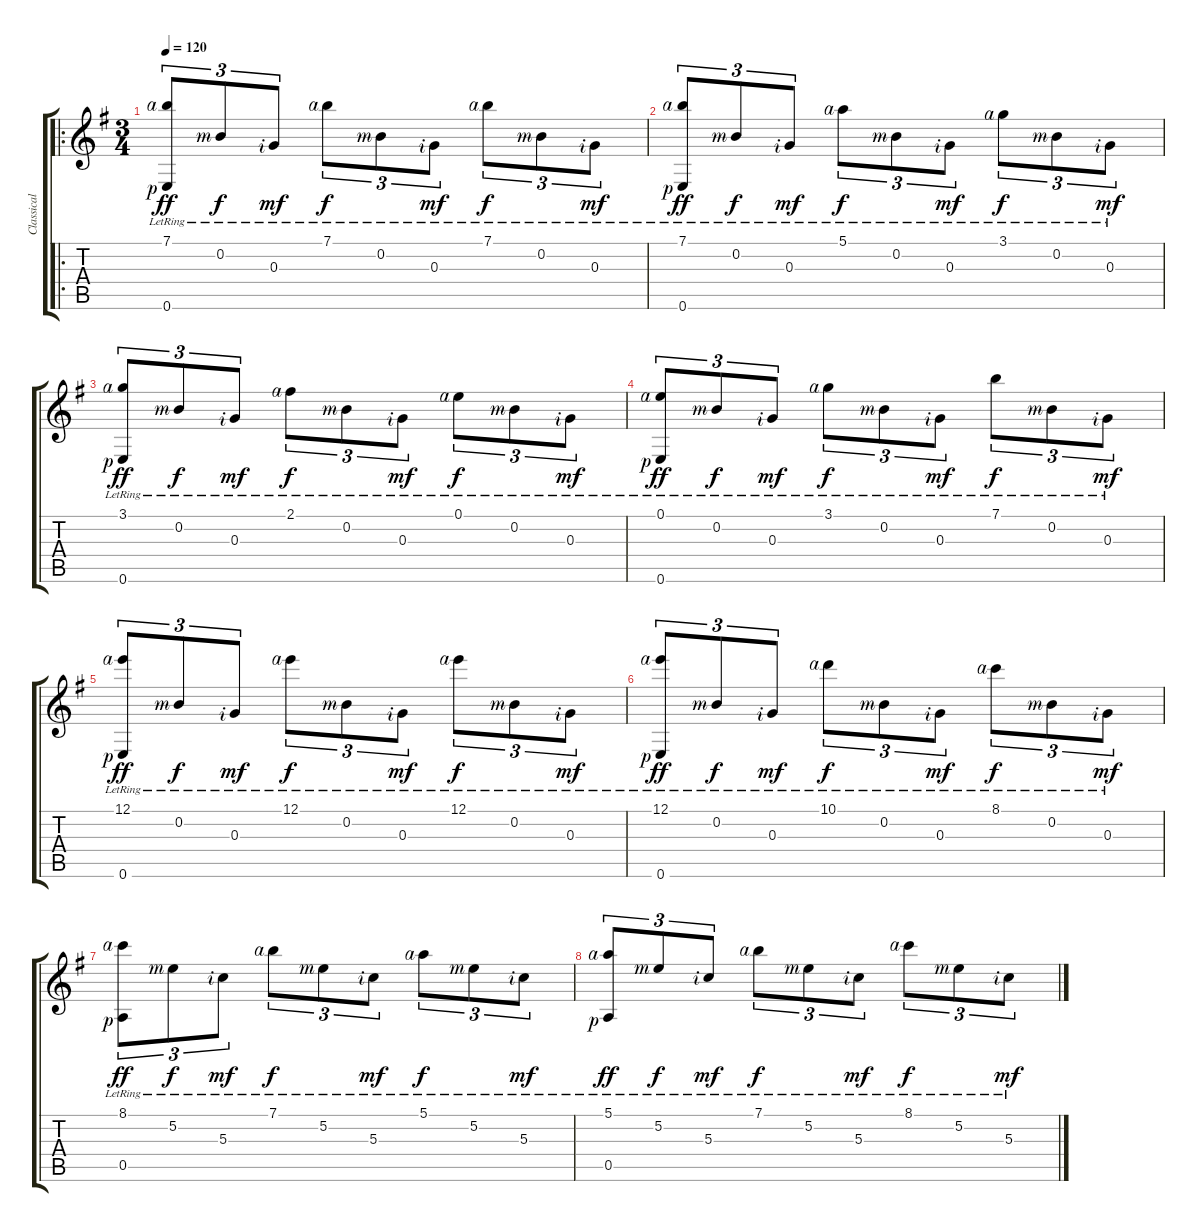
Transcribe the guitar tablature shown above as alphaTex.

\track ("Classical Guitar" "Classical ") {instrument acousticguitarnylon}
\staff {score tabs}
\tuning (E4 B3 G3 D3 A2 E2) {hide}
\ro
\ts (3 4)
\tempo 120
\clef g2
\ks eminor
(7.1{lr rf 4} 0.6{lr rf 1}).8{tu (3 2) dy ff instrument acousticguitarnylon} 0.2{lr rf 3}.8{tu (3 2) dy f} 0.3{lr rf 2}.8{tu (3 2) dy mf} 7.1{lr rf 4}.8{tu (3 2) dy f} 0.2{lr rf 3}.8{tu (3 2)} 0.3{lr rf 2}.8{tu (3 2) dy mf} 7.1{lr rf 4}.8{tu (3 2) dy f} 0.2{lr rf 3}.8{tu (3 2)} 0.3{lr rf 2}.8{tu (3 2) dy mf} |
(7.1{lr rf 4} 0.6{lr rf 1}).8{tu (3 2) dy ff} 0.2{lr rf 3}.8{tu (3 2) dy f} 0.3{lr rf 2}.8{tu (3 2) dy mf} 5.1{lr rf 4}.8{tu (3 2) dy f} 0.2{lr rf 3}.8{tu (3 2)} 0.3{lr rf 2}.8{tu (3 2) dy mf} 3.1{lr rf 4}.8{tu (3 2) dy f} 0.2{lr rf 3}.8{tu (3 2)} 0.3{lr rf 2}.8{tu (3 2) dy mf} |
(3.1{lr rf 4} 0.6{lr rf 1}).8{tu (3 2) dy ff} 0.2{lr rf 3}.8{tu (3 2) dy f} 0.3{lr rf 2}.8{tu (3 2) dy mf} 2.1{lr rf 4}.8{tu (3 2) dy f} 0.2{lr rf 3}.8{tu (3 2)} 0.3{lr rf 2}.8{tu (3 2) dy mf} 0.1{lr rf 4}.8{tu (3 2) dy f} 0.2{lr rf 3}.8{tu (3 2)} 0.3{lr rf 2}.8{tu (3 2) dy mf} |
(0.1{lr rf 4} 0.6{lr rf 1}).8{tu (3 2) dy ff} 0.2{lr rf 3}.8{tu (3 2) dy f} 0.3{lr rf 2}.8{tu (3 2) dy mf} 3.1{lr rf 4}.8{tu (3 2) dy f} 0.2{lr rf 3}.8{tu (3 2)} 0.3{lr rf 2}.8{tu (3 2) dy mf} 7.1{lr}.8{tu (3 2) dy f} 0.2{lr rf 3}.8{tu (3 2)} 0.3{lr rf 2}.8{tu (3 2) dy mf} |
(12.1{lr rf 4} 0.6{lr rf 1}).8{tu (3 2) dy ff} 0.2{lr rf 3}.8{tu (3 2) dy f} 0.3{lr rf 2}.8{tu (3 2) dy mf} 12.1{lr rf 4}.8{tu (3 2) dy f} 0.2{lr rf 3}.8{tu (3 2)} 0.3{lr rf 2}.8{tu (3 2) dy mf} 12.1{lr rf 4}.8{tu (3 2) dy f} 0.2{lr rf 3}.8{tu (3 2)} 0.3{lr rf 2}.8{tu (3 2) dy mf} |
(12.1{lr rf 4} 0.6{lr rf 1}).8{tu (3 2) dy ff} 0.2{lr rf 3}.8{tu (3 2) dy f} 0.3{lr rf 2}.8{tu (3 2) dy mf} 10.1{lr rf 4}.8{tu (3 2) dy f} 0.2{lr rf 3}.8{tu (3 2)} 0.3{lr rf 2}.8{tu (3 2) dy mf} 8.1{lr rf 4}.8{tu (3 2) dy f} 0.2{lr rf 3}.8{tu (3 2)} 0.3{lr rf 2}.8{tu (3 2) dy mf} |
(8.1{lr rf 4} 0.5{lr rf 1}).8{tu (3 2) dy ff} 5.2{lr rf 3}.8{tu (3 2) dy f} 5.3{lr rf 2}.8{tu (3 2) dy mf} 7.1{lr rf 4}.8{tu (3 2) dy f} 5.2{lr rf 3}.8{tu (3 2)} 5.3{lr rf 2}.8{tu (3 2) dy mf} 5.1{lr rf 4}.8{tu (3 2) dy f} 5.2{lr rf 3}.8{tu (3 2)} 5.3{lr rf 2}.8{tu (3 2) dy mf} |
(5.1{lr rf 4} 0.5{lr rf 1}).8{tu (3 2) dy ff} 5.2{lr rf 3}.8{tu (3 2) dy f} 5.3{lr rf 2}.8{tu (3 2) dy mf} 7.1{lr rf 4}.8{tu (3 2) dy f} 5.2{lr rf 3}.8{tu (3 2)} 5.3{lr rf 2}.8{tu (3 2) dy mf} 8.1{lr rf 4}.8{tu (3 2) dy f} 5.2{lr rf 3}.8{tu (3 2)} 5.3{lr rf 2}.8{tu (3 2) dy mf}
